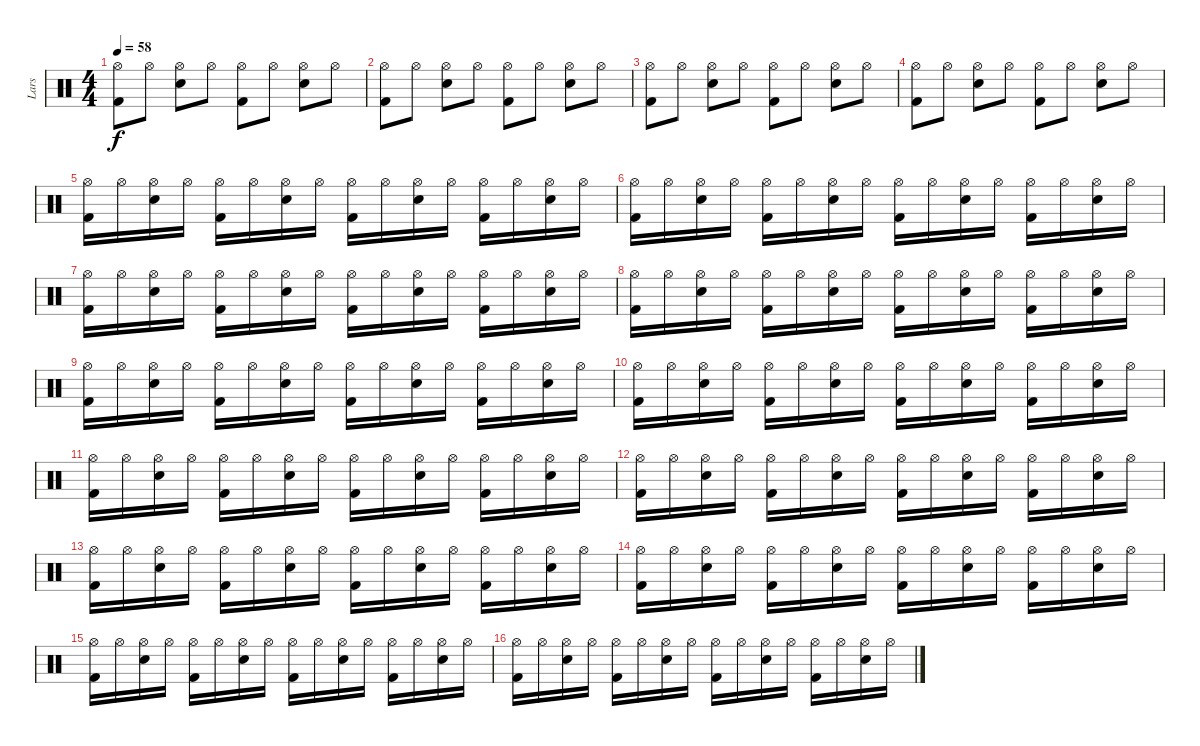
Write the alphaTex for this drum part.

\track ("Lars " "Lars ") {instrument percussion}
\staff {score}
\articulation defaults
\ts (4 4)
\tempo 58
\clef neutral
\ks c
("Kick (hit) 2" "Hi-Hat (open)").8{dy f} "Hi-Hat (open)".8 ("Snare (hit) 2" "Hi-Hat (open)").8 "Hi-Hat (open)".8 ("Kick (hit) 2" "Hi-Hat (open)").8 "Hi-Hat (open)".8 ("Snare (hit) 2" "Hi-Hat (open)").8 "Hi-Hat (open)".8 |
("Kick (hit) 2" "Hi-Hat (open)").8 "Hi-Hat (open)".8 ("Snare (hit) 2" "Hi-Hat (open)").8 "Hi-Hat (open)".8 ("Kick (hit) 2" "Hi-Hat (open)").8 "Hi-Hat (open)".8 ("Snare (hit) 2" "Hi-Hat (open)").8 "Hi-Hat (open)".8 |
("Kick (hit) 2" "Hi-Hat (open)").8 "Hi-Hat (open)".8 ("Snare (hit) 2" "Hi-Hat (open)").8 "Hi-Hat (open)".8 ("Kick (hit) 2" "Hi-Hat (open)").8 "Hi-Hat (open)".8 ("Snare (hit) 2" "Hi-Hat (open)").8 "Hi-Hat (open)".8 |
("Kick (hit) 2" "Hi-Hat (open)").8 "Hi-Hat (open)".8 ("Snare (hit) 2" "Hi-Hat (open)").8 "Hi-Hat (open)".8 ("Kick (hit) 2" "Hi-Hat (open)").8 "Hi-Hat (open)".8 ("Snare (hit) 2" "Hi-Hat (open)").8 "Hi-Hat (open)".8 |
("Kick (hit) 2" "Hi-Hat (open)").16 "Hi-Hat (open)".16 ("Snare (hit) 2" "Hi-Hat (open)").16 "Hi-Hat (open)".16 ("Kick (hit) 2" "Hi-Hat (open)").16 "Hi-Hat (open)".16 ("Snare (hit) 2" "Hi-Hat (open)").16 "Hi-Hat (open)".16 ("Kick (hit) 2" "Hi-Hat (open)").16 "Hi-Hat (open)".16 ("Snare (hit) 2" "Hi-Hat (open)").16 "Hi-Hat (open)".16 ("Kick (hit) 2" "Hi-Hat (open)").16 "Hi-Hat (open)".16 ("Snare (hit) 2" "Hi-Hat (open)").16 "Hi-Hat (open)".16 |
("Kick (hit) 2" "Hi-Hat (open)").16 "Hi-Hat (open)".16 ("Snare (hit) 2" "Hi-Hat (open)").16 "Hi-Hat (open)".16 ("Kick (hit) 2" "Hi-Hat (open)").16 "Hi-Hat (open)".16 ("Snare (hit) 2" "Hi-Hat (open)").16 "Hi-Hat (open)".16 ("Kick (hit) 2" "Hi-Hat (open)").16 "Hi-Hat (open)".16 ("Snare (hit) 2" "Hi-Hat (open)").16 "Hi-Hat (open)".16 ("Kick (hit) 2" "Hi-Hat (open)").16 "Hi-Hat (open)".16 ("Snare (hit) 2" "Hi-Hat (open)").16 "Hi-Hat (open)".16 |
("Kick (hit) 2" "Hi-Hat (open)").16 "Hi-Hat (open)".16 ("Snare (hit) 2" "Hi-Hat (open)").16 "Hi-Hat (open)".16 ("Kick (hit) 2" "Hi-Hat (open)").16 "Hi-Hat (open)".16 ("Snare (hit) 2" "Hi-Hat (open)").16 "Hi-Hat (open)".16 ("Kick (hit) 2" "Hi-Hat (open)").16 "Hi-Hat (open)".16 ("Snare (hit) 2" "Hi-Hat (open)").16 "Hi-Hat (open)".16 ("Kick (hit) 2" "Hi-Hat (open)").16 "Hi-Hat (open)".16 ("Snare (hit) 2" "Hi-Hat (open)").16 "Hi-Hat (open)".16 |
("Kick (hit) 2" "Hi-Hat (open)").16 "Hi-Hat (open)".16 ("Snare (hit) 2" "Hi-Hat (open)").16 "Hi-Hat (open)".16 ("Kick (hit) 2" "Hi-Hat (open)").16 "Hi-Hat (open)".16 ("Snare (hit) 2" "Hi-Hat (open)").16 "Hi-Hat (open)".16 ("Kick (hit) 2" "Hi-Hat (open)").16 "Hi-Hat (open)".16 ("Snare (hit) 2" "Hi-Hat (open)").16 "Hi-Hat (open)".16 ("Kick (hit) 2" "Hi-Hat (open)").16 "Hi-Hat (open)".16 ("Snare (hit) 2" "Hi-Hat (open)").16 "Hi-Hat (open)".16 |
("Kick (hit) 2" "Hi-Hat (open)").16 "Hi-Hat (open)".16 ("Snare (hit) 2" "Hi-Hat (open)").16 "Hi-Hat (open)".16 ("Kick (hit) 2" "Hi-Hat (open)").16 "Hi-Hat (open)".16 ("Snare (hit) 2" "Hi-Hat (open)").16 "Hi-Hat (open)".16 ("Kick (hit) 2" "Hi-Hat (open)").16 "Hi-Hat (open)".16 ("Snare (hit) 2" "Hi-Hat (open)").16 "Hi-Hat (open)".16 ("Kick (hit) 2" "Hi-Hat (open)").16 "Hi-Hat (open)".16 ("Snare (hit) 2" "Hi-Hat (open)").16 "Hi-Hat (open)".16 |
("Kick (hit) 2" "Hi-Hat (open)").16 "Hi-Hat (open)".16 ("Snare (hit) 2" "Hi-Hat (open)").16 "Hi-Hat (open)".16 ("Kick (hit) 2" "Hi-Hat (open)").16 "Hi-Hat (open)".16 ("Snare (hit) 2" "Hi-Hat (open)").16 "Hi-Hat (open)".16 ("Kick (hit) 2" "Hi-Hat (open)").16 "Hi-Hat (open)".16 ("Snare (hit) 2" "Hi-Hat (open)").16 "Hi-Hat (open)".16 ("Kick (hit) 2" "Hi-Hat (open)").16 "Hi-Hat (open)".16 ("Snare (hit) 2" "Hi-Hat (open)").16 "Hi-Hat (open)".16 |
("Kick (hit) 2" "Hi-Hat (open)").16 "Hi-Hat (open)".16 ("Snare (hit) 2" "Hi-Hat (open)").16 "Hi-Hat (open)".16 ("Kick (hit) 2" "Hi-Hat (open)").16 "Hi-Hat (open)".16 ("Snare (hit) 2" "Hi-Hat (open)").16 "Hi-Hat (open)".16 ("Kick (hit) 2" "Hi-Hat (open)").16 "Hi-Hat (open)".16 ("Snare (hit) 2" "Hi-Hat (open)").16 "Hi-Hat (open)".16 ("Kick (hit) 2" "Hi-Hat (open)").16 "Hi-Hat (open)".16 ("Snare (hit) 2" "Hi-Hat (open)").16 "Hi-Hat (open)".16 |
("Kick (hit) 2" "Hi-Hat (open)").16 "Hi-Hat (open)".16 ("Snare (hit) 2" "Hi-Hat (open)").16 "Hi-Hat (open)".16 ("Kick (hit) 2" "Hi-Hat (open)").16 "Hi-Hat (open)".16 ("Snare (hit) 2" "Hi-Hat (open)").16 "Hi-Hat (open)".16 ("Kick (hit) 2" "Hi-Hat (open)").16 "Hi-Hat (open)".16 ("Snare (hit) 2" "Hi-Hat (open)").16 "Hi-Hat (open)".16 ("Kick (hit) 2" "Hi-Hat (open)").16 "Hi-Hat (open)".16 ("Snare (hit) 2" "Hi-Hat (open)").16 "Hi-Hat (open)".16 |
("Kick (hit) 2" "Hi-Hat (open)").16 "Hi-Hat (open)".16 ("Snare (hit) 2" "Hi-Hat (open)").16 "Hi-Hat (open)".16 ("Kick (hit) 2" "Hi-Hat (open)").16 "Hi-Hat (open)".16 ("Snare (hit) 2" "Hi-Hat (open)").16 "Hi-Hat (open)".16 ("Kick (hit) 2" "Hi-Hat (open)").16 "Hi-Hat (open)".16 ("Snare (hit) 2" "Hi-Hat (open)").16 "Hi-Hat (open)".16 ("Kick (hit) 2" "Hi-Hat (open)").16 "Hi-Hat (open)".16 ("Snare (hit) 2" "Hi-Hat (open)").16 "Hi-Hat (open)".16 |
("Kick (hit) 2" "Hi-Hat (open)").16 "Hi-Hat (open)".16 ("Snare (hit) 2" "Hi-Hat (open)").16 "Hi-Hat (open)".16 ("Kick (hit) 2" "Hi-Hat (open)").16 "Hi-Hat (open)".16 ("Snare (hit) 2" "Hi-Hat (open)").16 "Hi-Hat (open)".16 ("Kick (hit) 2" "Hi-Hat (open)").16 "Hi-Hat (open)".16 ("Snare (hit) 2" "Hi-Hat (open)").16 "Hi-Hat (open)".16 ("Kick (hit) 2" "Hi-Hat (open)").16 "Hi-Hat (open)".16 ("Snare (hit) 2" "Hi-Hat (open)").16 "Hi-Hat (open)".16 |
("Kick (hit) 2" "Hi-Hat (open)").16 "Hi-Hat (open)".16 ("Snare (hit) 2" "Hi-Hat (open)").16 "Hi-Hat (open)".16 ("Kick (hit) 2" "Hi-Hat (open)").16 "Hi-Hat (open)".16 ("Snare (hit) 2" "Hi-Hat (open)").16 "Hi-Hat (open)".16 ("Kick (hit) 2" "Hi-Hat (open)").16 "Hi-Hat (open)".16 ("Snare (hit) 2" "Hi-Hat (open)").16 "Hi-Hat (open)".16 ("Kick (hit) 2" "Hi-Hat (open)").16 "Hi-Hat (open)".16 ("Snare (hit) 2" "Hi-Hat (open)").16 "Hi-Hat (open)".16 |
("Kick (hit) 2" "Hi-Hat (open)").16 "Hi-Hat (open)".16 ("Snare (hit) 2" "Hi-Hat (open)").16 "Hi-Hat (open)".16 ("Kick (hit) 2" "Hi-Hat (open)").16 "Hi-Hat (open)".16 ("Snare (hit) 2" "Hi-Hat (open)").16 "Hi-Hat (open)".16 ("Kick (hit) 2" "Hi-Hat (open)").16 "Hi-Hat (open)".16 ("Snare (hit) 2" "Hi-Hat (open)").16 "Hi-Hat (open)".16 ("Kick (hit) 2" "Hi-Hat (open)").16 "Hi-Hat (open)".16 ("Snare (hit) 2" "Hi-Hat (open)").16 "Hi-Hat (open)".16
